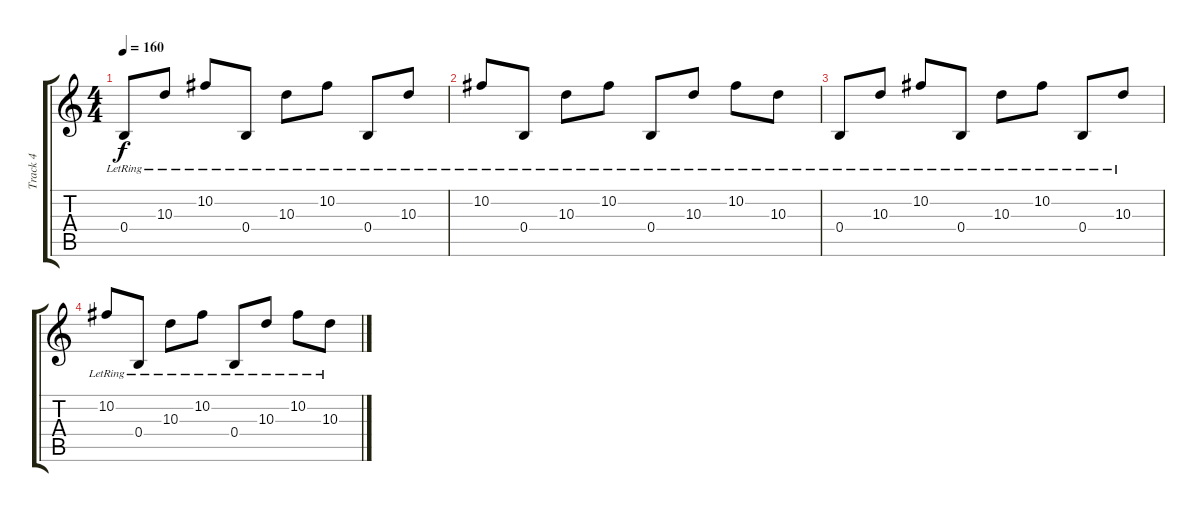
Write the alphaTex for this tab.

\track ("Track 4" "Track 4") {instrument electricguitarjazz}
\staff {score tabs}
\tuning (Db4 Ab3 E3 B2 Gb2 B1) {hide}
\ts (4 4)
\tempo 160
\clef g2
\ks c
0.4{lr}.8{dy f} 10.3{lr}.8 10.2{lr}.8 0.4{lr}.8 10.3{lr}.8 10.2{lr}.8 0.4{lr}.8 10.3{lr}.8 |
10.2{lr}.8 0.4{lr}.8 10.3{lr}.8 10.2{lr}.8 0.4{lr}.8 10.3{lr}.8 10.2{lr}.8 10.3{lr}.8 |
0.4{lr}.8 10.3{lr}.8 10.2{lr}.8 0.4{lr}.8 10.3{lr}.8 10.2{lr}.8 0.4{lr}.8 10.3{lr}.8 |
10.2{lr}.8 0.4{lr}.8 10.3{lr}.8 10.2{lr}.8 0.4{lr}.8 10.3{lr}.8 10.2{lr}.8 10.3{lr}.8
